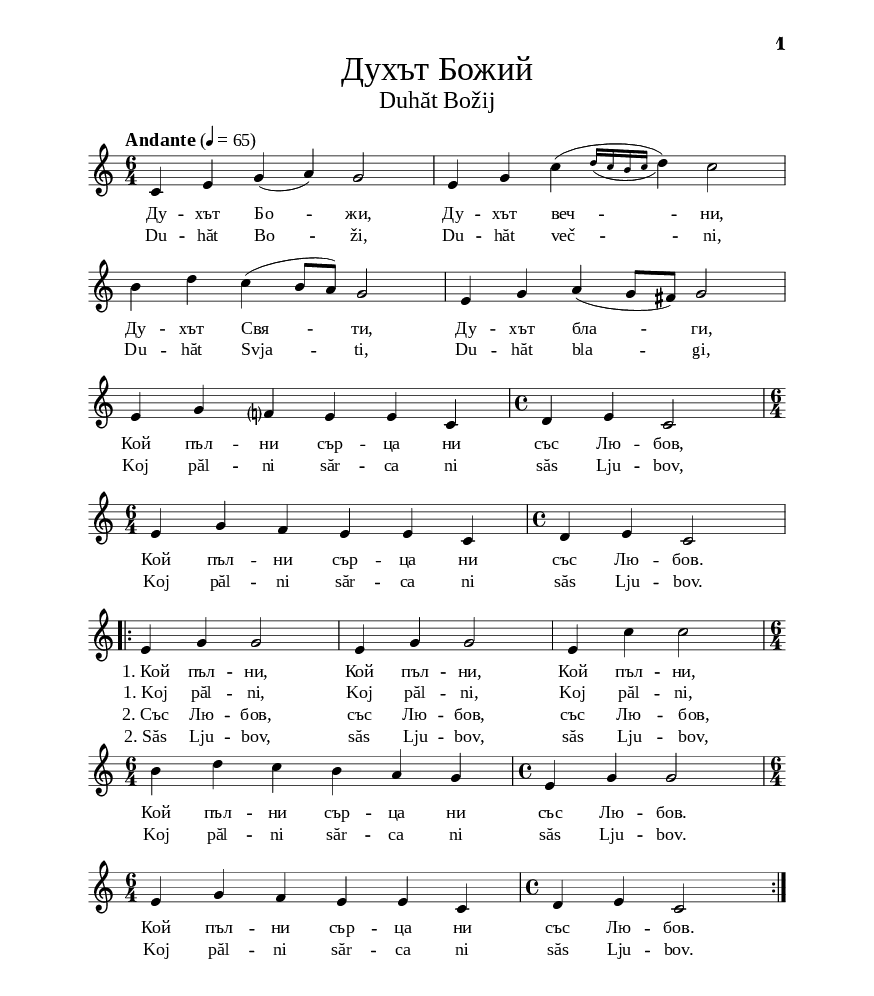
\version "2.24.2"

% include paper part and global functions
\include "include/globals.ily"

\bookpart {
  \label #'ref079
  \tocItem \markup "Духът Божий – Duhăt Božij"
  \include "include/bookpart-paper.ily"
  \score {
    \include "include/score-layout.ily"

    \new Voice \relative c' {
      \clef treble
      \key c \major
      \time 6/4
      \tempoFunc "Andante" 4 "65"


      c4 e g (a ) g2 | e4 g c4 ( \acciaccatura {d16c b c}) d4 c2 \break

      b4 d c (b8 a ) g2 | e 4 g a ( g8 fis ) g2 \break

      e4 g f? e e c | \time 4/4 d e c2 \break

      \time 6/4  e4 g f e e c | \time 4/4 d e c2 \break

      \bar ".|:-|" 
      e4 g g2 | e4 g g2 | e4 c' c2 | \break

      \time 6/4  b4 d c b a g | \time 4/4 e g g2 | \break

      \time 6/4 e4 g f e e c | \time 4/4 d e c2 \break

      \bar ":|."


    }

    \addlyrics {
      Ду -- хът Бо -- жи, Ду -- хът веч -- ни,

      Ду -- хът Свя -- ти, Ду -- хът бла -- ги,

      Кой пъл -- ни сър -- ца ни със Лю -- бов,

      Кой пъл -- ни сър -- ца ни със Лю -- бов.

      "1. Кой" пъл -- ни, Кой пъл -- ни, Кой пъл -- ни,

      Кой пъл -- ни сър -- ца ни със Лю -- бов.

      Кой пъл -- ни сър -- ца ни със Лю -- бов.
    }

    \addlyrics {
      Du -- hăt Bo -- ži, Du -- hăt več -- ni,

      Du -- hăt Svja -- ti, Du -- hăt bla -- gi,

      Koj păl -- ni săr -- ca ni săs Lju -- bov,

      Koj păl -- ni săr -- ca ni săs Lju -- bov.

      "1. Koj" păl -- ni, Koj păl -- ni, Koj păl -- ni,

      Koj păl -- ni săr -- ca ni săs Lju -- bov.

      Koj păl -- ni săr -- ca ni săs Lju -- bov.
    }

    \addlyrics {
      " " " " " " " " " " " " " " " "

      " " " " " " " " " " " " " " " "

      " " " " " " " " " " " " " " " " " "

      " " " " " " " " " " " " " " " " " "

      "2. Със" Лю -- бов, със Лю -- бов, със Лю -- бов,

      " " " " " " " " " " " " " " " " " "

      " " " " " " " " " " " " " " " " " "
    }

    \addlyrics {
      " " " " " " " " " " " " " " " "

      " " " " " " " " " " " " " " " "

      " " " " " " " " " " " " " " " " " "

      " " " " " " " " " " " " " " " " " "

      "2. Săs" Lju -- bov, săs Lju -- bov, săs Lju -- bov,

      " " " " " " " " " " " " " " " " " "

      " " " " " " " " " " " " " " " " " "
    }

    \header {
      title = \titleFunc "Духът Божий" "Duhăt Božij"
    }

    \midi{}

  } % score

  \pageBreak

  % include foreign translation(s) of the song
  \version "2.24.4"

\markup \fill-line { \fontsize #deTitleFontSize "Der Geist Gottes" }
\markup \null
\markup \null

\markup \abs-fontsize #10 {
   \hspace #25
  \override #`(baseline-skip . ,deCoupletBaselineSkip)

  \column {
       
  \line { " "Geist Gottes, ewiger Geist,  }

  \line { " "heiliger Geist, gütiger Geist,   }

  \line { " "Wer/Er* erfüllt unsere Herzen mit Liebe,   }

  \line { " "Wer erfüllt unsere Herzen mit Liebe?!  }

  \line { " "Wer erfüllt, Wer erfüllt, Wer erfüllt,  }

  \line { " "Wer erfüllt unsere Herzen mit Liebe,  }

  \line { " "Wer erfüllt unsere Herzen mit Liebe.  }


  \line { " "Mit Liebe, mit Liebe, mit Liebe.  }

  \line { " "Wer erfüllt unsere Herzen mit Liebe,  }

  \line { " "Wer erfüllt unsere Herzen mit Liebe?!  }
       
    }
    
    
}


} % bookpart
